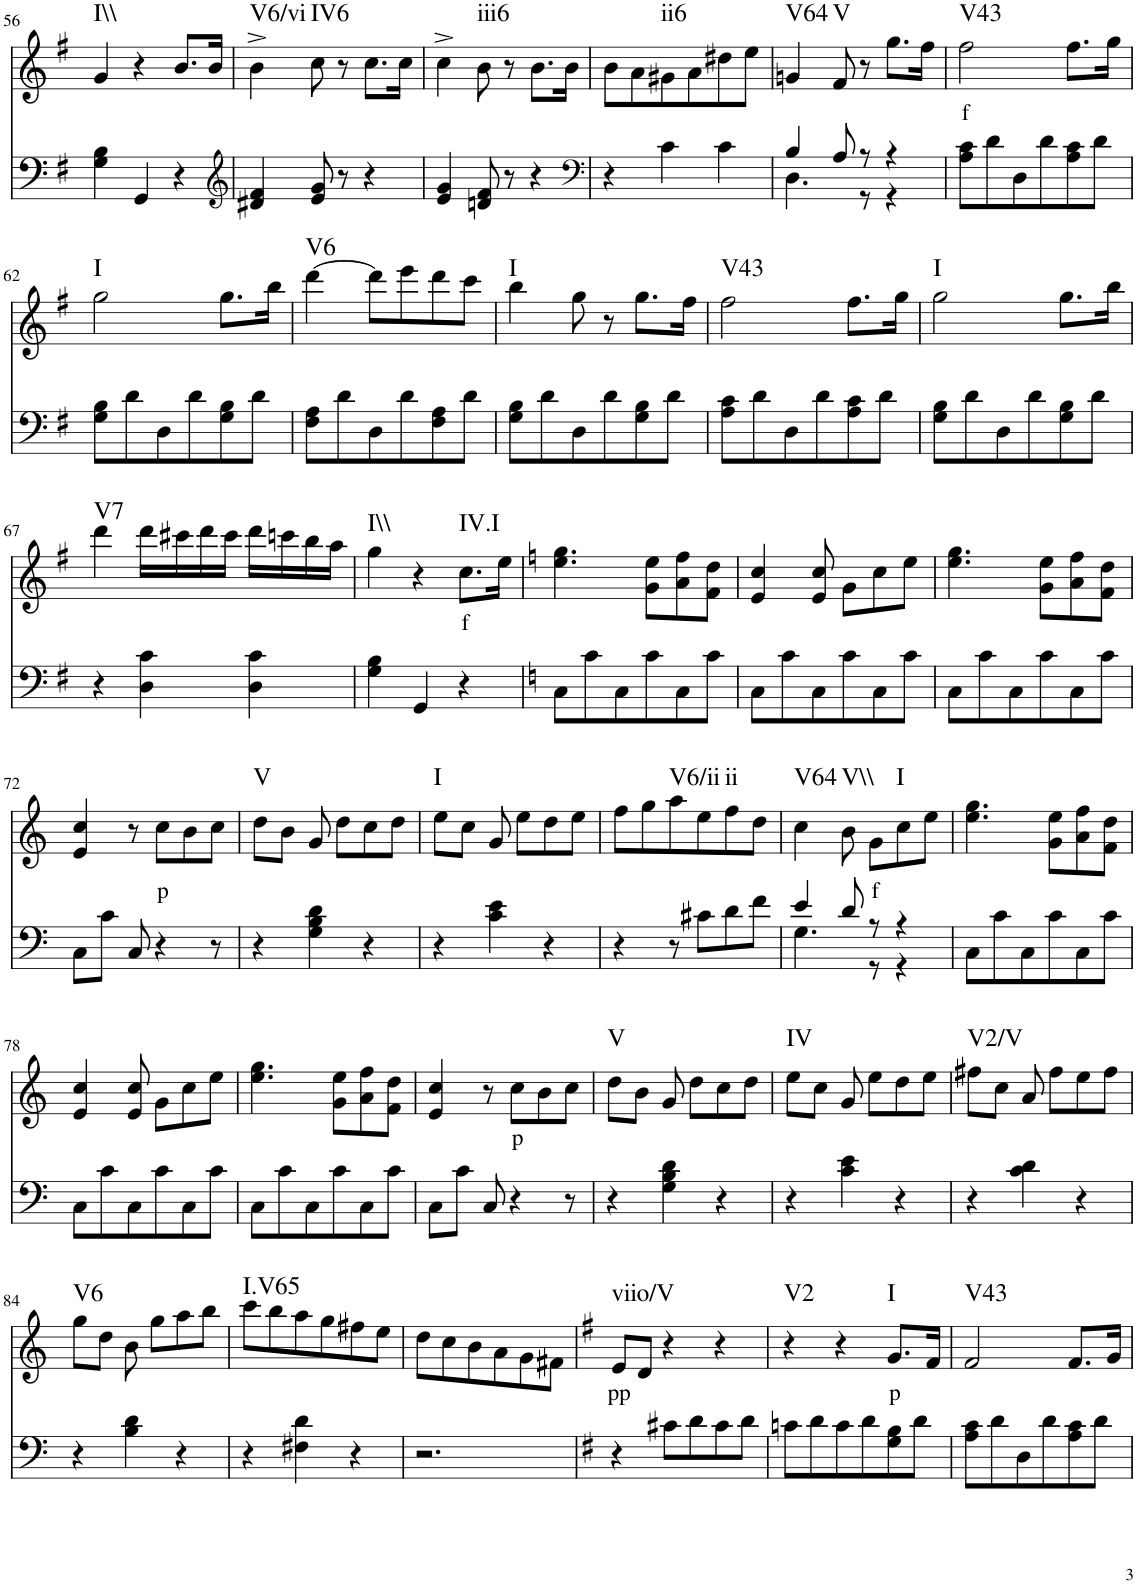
**kern	**kern	**text	**harte
*part2	*part1	*part1	*part1
*staff2	*staff1	*staff1	*
*I"piano	*I"piano	*	*
*I'Pno	*I'Pno	*	*
!!LO:PB:g=z
*clefF4	*clefG2	*	*
*k[f#]	*k[f#]	*	*
*G:	*G:	*	*
*M3/4	*M3/4	*	*
=56	=56	=56	=56
!	!	!	!LO:H:kt=I\\
4G\ 4B\	4g/	.	N
4GG/	4r	.	.
4r	8.b/L	.	.
.	16b/Jk	.	.
=57	=57	=57	=57
*clefG2	*	*	*
!	!	!	!LO:H:kt=V6/vi
4d#X/ 4f#/	4b^\	.	N
!	!	!	!LO:H:kt=IV6
8e/ 8g/	8cc\	.	N
8r	8r	.	.
4r	8.cc\L	.	.
.	16cc\Jk	.	.
=58	=58	=58	=58
4e/ 4g/	4cc^\	.	.
!	!	!	!LO:H:kt=iii6
8dn/ 8f#/	8b\	.	N
8r	8r	.	.
4r	8.b\L	.	.
.	16b\Jk	.	.
=59	=59	=59	=59
*clefF4	*	*	*
4r	8b\L	.	.
.	8a\	.	.
!	!	!	!LO:H:kt=ii6
4c\	8g#X\	.	N
.	8a\	.	.
4c\	8dd#X\	.	.
.	8ee\J	.	.
=60	=60	=60	=60
*^	*	*	*
!	!	!	!	!LO:H:kt=V64
4B/	4.D\	4gn/	.	N
!	!	!	!	!LO:H:kt=V
8A/	.	8f#/	.	N
8r	8r	8r	.	.
4r	4r	8.gg\L	.	.
.	.	16ff#\Jk	.	.
*v	*v	*	*	*
=61	=61	=61	=61
!	!	!LO:LY:b	!LO:H:kt=V43
8A\ 8c\L	2ff#\	f	N
8d\	.	.	.
8D\	.	.	.
8d\	.	.	.
8A\ 8c\	8.ff#\L	.	.
8d\J	.	.	.
.	16gg\Jk	.	.
!!LO:LB:g=z
=62	=62	=62	=62
!	!	!	!LO:H:kt=I
8G\ 8B\L	2gg\	.	N
8d\	.	.	.
8D\	.	.	.
8d\	.	.	.
8G\ 8B\	8.gg\L	.	.
8d\J	.	.	.
.	16bb\Jk	.	.
=63	=63	=63	=63
!	!	!	!LO:H:kt=V6
8F#\ 8A\L	[4ddd\	.	N
8d\	.	.	.
8D\	8ddd\L]	.	.
8d\	8eee\	.	.
8F#\ 8A\	8ddd\	.	.
8d\J	8ccc\J	.	.
=64	=64	=64	=64
!	!	!	!LO:H:kt=I
8G\ 8B\L	4bb\	.	N
8d\	.	.	.
8D\	8gg\	.	.
8d\	8r	.	.
8G\ 8B\	8.gg\L	.	.
8d\J	.	.	.
.	16ff#\Jk	.	.
=65	=65	=65	=65
!	!	!	!LO:H:kt=V43
8A\ 8c\L	2ff#\	.	N
8d\	.	.	.
8D\	.	.	.
8d\	.	.	.
8A\ 8c\	8.ff#\L	.	.
8d\J	.	.	.
.	16gg\Jk	.	.
=66	=66	=66	=66
!	!	!	!LO:H:kt=I
8G\ 8B\L	2gg\	.	N
8d\	.	.	.
8D\	.	.	.
8d\	.	.	.
8G\ 8B\	8.gg\L	.	.
8d\J	.	.	.
.	16bb\Jk	.	.
!!LO:LB:g=z
=67	=67	=67	=67
!	!	!	!LO:H:kt=V7
4r	4ddd\	.	N
4D\ 4c\	16ddd\LL	.	.
.	16ccc#X\	.	.
.	16ddd\	.	.
.	16ccc#\JJ	.	.
4D\ 4c\	16ddd\LL	.	.
.	16cccn\	.	.
.	16bb\	.	.
.	16aa\JJ	.	.
=68	=68	=68	=68
!	!	!	!LO:H:kt=I\\
4G\ 4B\	4gg\	.	N
4GG/	4r	.	.
!	!	!LO:LY:b	!LO:H:kt=IV.I
4r	8.cc\L	f	N
.	16ee\Jk	.	.
=69	=69	=69	=69
*k[]	*k[]	*	*
8C\L	4.ee\ 4.gg\	.	.
8c\	.	.	.
8C\	.	.	.
8c\	8g\ 8ee\L	.	.
8C\	8a\ 8ff\	.	.
8c\J	8f\ 8dd\J	.	.
=70	=70	=70	=70
8C\L	4e/ 4cc/	.	.
8c\	.	.	.
8C\	8e/ 8cc/	.	.
8c\	8g\L	.	.
8C\	8cc\	.	.
8c\J	8ee\J	.	.
=71	=71	=71	=71
8C\L	4.ee\ 4.gg\	.	.
8c\	.	.	.
8C\	.	.	.
8c\	8g\ 8ee\L	.	.
8C\	8a\ 8ff\	.	.
8c\J	8f\ 8dd\J	.	.
!!LO:LB:g=z
=72	=72	=72	=72
8C\L	4e/ 4cc/	.	.
8c\J	.	.	.
8C/	8r	.	.
!	!	!LO:LY:b	!
4r	8cc\L	p	.
.	8b\	.	.
8r	8cc\J	.	.
=73	=73	=73	=73
!	!	!	!LO:H:kt=V
4r	8dd\L	.	N
.	8b\J	.	.
4G\ 4B\ 4d\	8g/	.	.
.	8dd\L	.	.
4r	8cc\	.	.
.	8dd\J	.	.
=74	=74	=74	=74
!	!	!	!LO:H:kt=I
4r	8ee\L	.	N
.	8cc\J	.	.
4c\ 4e\	8g/	.	.
.	8ee\L	.	.
4r	8dd\	.	.
.	8ee\J	.	.
=75	=75	=75	=75
4r	8ff\L	.	.
.	8gg\	.	.
!	!	!	!LO:H:kt=V6/ii
8r	8aa\	.	N
8c#X\L	8ee\	.	.
!	!	!	!LO:H:kt=ii
8d\	8ff\	.	N
8f\J	8dd\J	.	.
=76	=76	=76	=76
*^	*	*	*
!	!	!	!	!LO:H:kt=V64
4.G\	4e/	4cc\	.	N
!	!	!	!	!LO:H:kt=V\\
.	8d/	8b\	.	N
!	!	!	!LO:LY:b	!
8r	8r	8g\L	f	.
!	!	!	!	!LO:H:kt=I
4r	4r	8cc\	.	N
.	.	8ee\J	.	.
*v	*v	*	*	*
=77	=77	=77	=77
8C\L	4.ee\ 4.gg\	.	.
8c\	.	.	.
8C\	.	.	.
8c\	8g\ 8ee\L	.	.
8C\	8a\ 8ff\	.	.
8c\J	8f\ 8dd\J	.	.
!!LO:LB:g=z
=78	=78	=78	=78
8C\L	4e/ 4cc/	.	.
8c\	.	.	.
8C\	8e/ 8cc/	.	.
8c\	8g\L	.	.
8C\	8cc\	.	.
8c\J	8ee\J	.	.
=79	=79	=79	=79
8C\L	4.ee\ 4.gg\	.	.
8c\	.	.	.
8C\	.	.	.
8c\	8g\ 8ee\L	.	.
8C\	8a\ 8ff\	.	.
8c\J	8f\ 8dd\J	.	.
=80	=80	=80	=80
8C\L	4e/ 4cc/	.	.
8c\J	.	.	.
8C/	8r	.	.
!	!	!LO:LY:b	!
4r	8cc\L	p	.
.	8b\	.	.
8r	8cc\J	.	.
=81	=81	=81	=81
!	!	!	!LO:H:kt=V
4r	8dd\L	.	N
.	8b\J	.	.
4G\ 4B\ 4d\	8g/	.	.
.	8dd\L	.	.
4r	8cc\	.	.
.	8dd\J	.	.
=82	=82	=82	=82
!	!	!	!LO:H:kt=IV
4r	8ee\L	.	N
.	8cc\J	.	.
4c\ 4e\	8g/	.	.
.	8ee\L	.	.
4r	8dd\	.	.
.	8ee\J	.	.
=83	=83	=83	=83
!	!	!	!LO:H:kt=V2/V
4r	8ff#X\L	.	N
.	8cc\J	.	.
4c\ 4d\	8a/	.	.
.	8ff#\L	.	.
4r	8ee\	.	.
.	8ff#\J	.	.
!!LO:LB:g=z
=84	=84	=84	=84
!	!	!	!LO:H:kt=V6
4r	8gg\L	.	N
.	8dd\J	.	.
4B\ 4d\	8b\	.	.
.	8gg\L	.	.
4r	8aa\	.	.
.	8bb\J	.	.
=85	=85	=85	=85
!	!	!	!LO:H:kt=I.V65
4r	8ccc\L	.	N
.	8bb\	.	.
4F#X\ 4d\	8aa\	.	.
.	8gg\	.	.
4r	8ff#X\	.	.
.	8ee\J	.	.
=86	=86	=86	=86
2.r	8dd\L	.	.
.	8cc\	.	.
.	8b\	.	.
.	8a\	.	.
.	8g\	.	.
.	8f#X\J	.	.
=87	=87	=87	=87
*k[f#]	*k[f#]	*	*
!	!	!LO:LY:b	!LO:H:kt=viio/V
4r	8e/L	pp	N
.	8d/J	.	.
8c#X\L	4r	.	.
8d\	.	.	.
8c#\	4r	.	.
8d\J	.	.	.
=88	=88	=88	=88
!	!	!	!LO:H:kt=V2
8cn\L	4r	.	N
8d\	.	.	.
8c\	4r	.	.
8d\	.	.	.
!	!	!LO:LY:b	!LO:H:kt=I
8G\ 8B\	8.g/L	p	N
8d\J	.	.	.
.	16f#/Jk	.	.
=89	=89	=89	=89
!	!	!	!LO:H:kt=V43
8A\ 8c\L	2f#/	.	N
8d\	.	.	.
8D\	.	.	.
8d\	.	.	.
8A\ 8c\	8.f#/L	.	.
8d\J	.	.	.
.	16g/Jk	.	.
=	=	=	=
*-	*-	*-	*-
